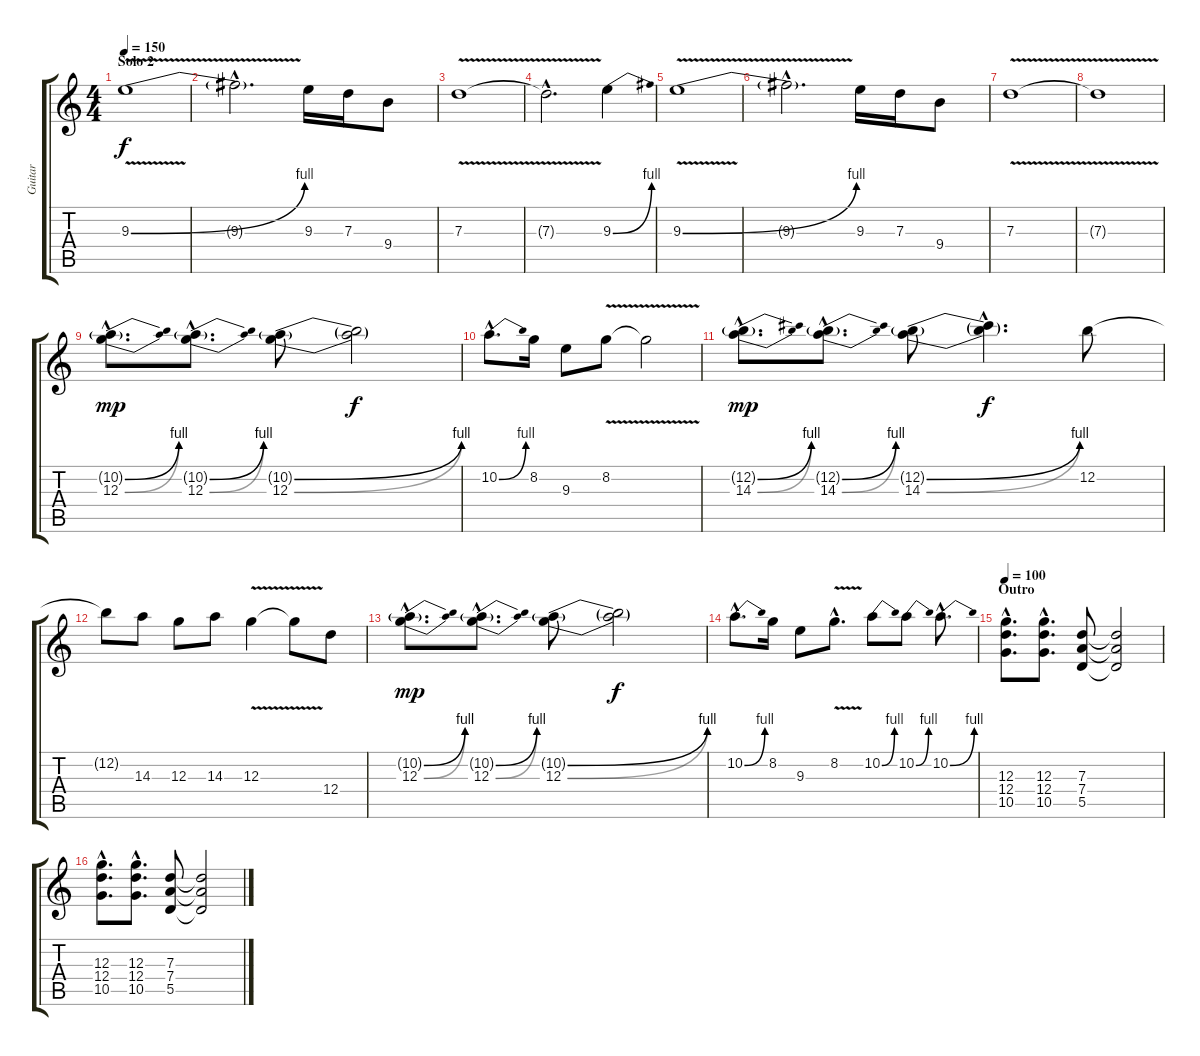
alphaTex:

\track ("Guitar" "Guitar") {instrument overdrivenguitar}
\staff {score tabs}
\tuning (E4 B3 G3 D3 A2 E2) {hide}
\ts (4 4)
\section ("" "Solo 2")
\tempo 150
\clef g2
\ks c
9.3{be (bend 0 0 60 4) v}.1{dy f} |
9.3{hac t}.2{d} 9.3.16 7.3.16 9.4.8 |
7.3{v}.1 |
7.3{hac t}.2{d} 9.3{be (bend 0 0 60 4)}.4 |
9.3{be (bend 0 0 60 4) v}.1 |
9.3{hac t}.2{d} 9.3.16 7.3.16 9.4.8 |
7.3{v}.1 |
7.3{t}.1 |
(10.2{be (bend 0 0 60 4) g hac} 12.3{be (bend 0 0 60 4) hac}).8{d dy mp} (10.2{be (bend 0 0 60 4) g hac} 12.3{be (bend 0 0 60 4) hac}).8{d} (10.2{be (bend 0 0 60 4) g} 12.3{be (bend 0 0 60 4)}).8 (10.2{t} 12.3{t}).2{dy f} |
10.2{be (bend 0 0 60 4) hac}.8{d} 8.2.16 9.3.8 8.2{v}.8 8.2{t}.2 |
(12.2{be (bend 0 0 60 4) g hac} 14.3{be (bend 0 0 60 4) hac}).8{d dy mp} (12.2{be (bend 0 0 60 4) g hac} 14.3{be (bend 0 0 60 4) hac}).8{d} (12.2{be (bend 0 0 60 4) g} 14.3{be (bend 0 0 60 4)}).8 (12.2{hac t} 14.3{hac t}).4{d dy f} 12.2.8 |
12.2{t}.8 14.3.8 12.3.8 14.3.8 12.3{v}.4 12.3{t}.8 12.4.8 |
(10.2{be (bend 0 0 60 4) g hac} 12.3{be (bend 0 0 60 4) hac}).8{d dy mp} (10.2{be (bend 0 0 60 4) g hac} 12.3{be (bend 0 0 60 4) hac}).8{d} (10.2{be (bend 0 0 60 4) g} 12.3{be (bend 0 0 60 4)}).8 (10.2{t} 12.3{t}).2{dy f} |
10.2{be (bend 0 0 60 4) hac}.8{d} 8.2.16 9.3.8 8.2{v hac}.8{d} 10.2{be (bend 0 0 60 4)}.8 10.2{be (bend 0 0 60 4)}.8 10.2{be (bend 0 0 60 4) hac}.8{d} |
\section ("" "Outro")
\tempo 100
(12.3{hac} 12.4{hac} 10.5{hac}).8{d} (12.3{hac} 12.4{hac} 10.5{hac}).8{d} (7.3 7.4 5.5).8 (7.3{t} 7.4{t} 5.5{t}).2 |
(12.3{hac} 12.4{hac} 10.5{hac}).8{d} (12.3{hac} 12.4{hac} 10.5{hac}).8{d} (7.3 7.4 5.5).8 (7.3{t} 7.4{t} 5.5{t}).2
